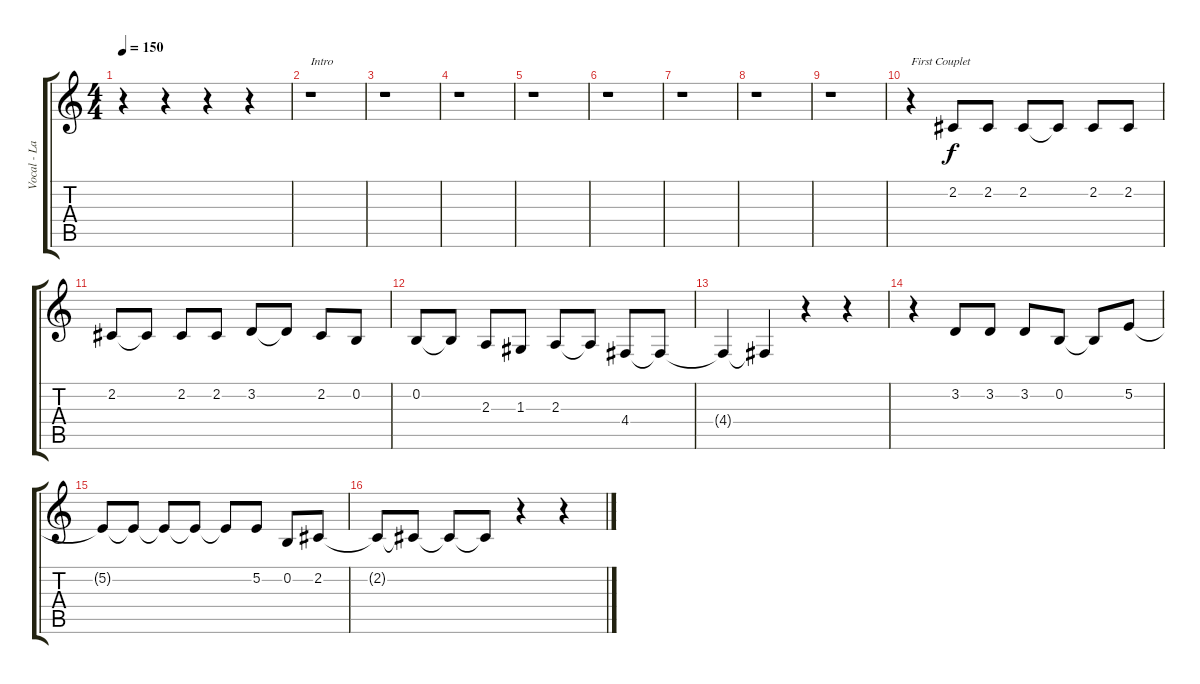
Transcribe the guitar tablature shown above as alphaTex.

\track ("Vocal - Lauri Ylonen" "Vocal - La") {instrument altosax}
\staff {score tabs}
\tuning (E4 B3 G3 D3 A2 E2) {hide}
\ts (4 4)
\tempo 150
\clef g2
\ks c
r.4{dy f instrument altosax} r.4 r.4 r.4 |
r.1{txt "Intro"} |
r.1 |
r.1 |
r.1 |
r.1 |
r.1 |
r.1 |
r.1 |
r.4{txt "First Couplet"} 2.2.8 2.2.8 2.2.8 2.2{t}.8 2.2.8 2.2.8 |
2.2.8 2.2{t}.8 2.2.8 2.2.8 3.2.8 3.2{t}.8 2.2.8 0.2.8 |
0.2.8 0.2{t}.8 2.3.8 1.3.8 2.3.8 2.3{t}.8 4.4.8 4.4{t}.8 |
4.4{t}.4 4.4{t}.4 r.4 r.4 |
r.4 3.2.8 3.2.8 3.2.8 0.2.8 0.2{t}.8 5.2.8 |
5.2{t}.8 5.2{t}.8 5.2{t}.8 5.2{t}.8 5.2{t}.8 5.2.8 0.2.8 2.2.8 |
2.2{t}.8 2.2{t}.8 2.2{t}.8 2.2{t}.8 r.4 r.4
